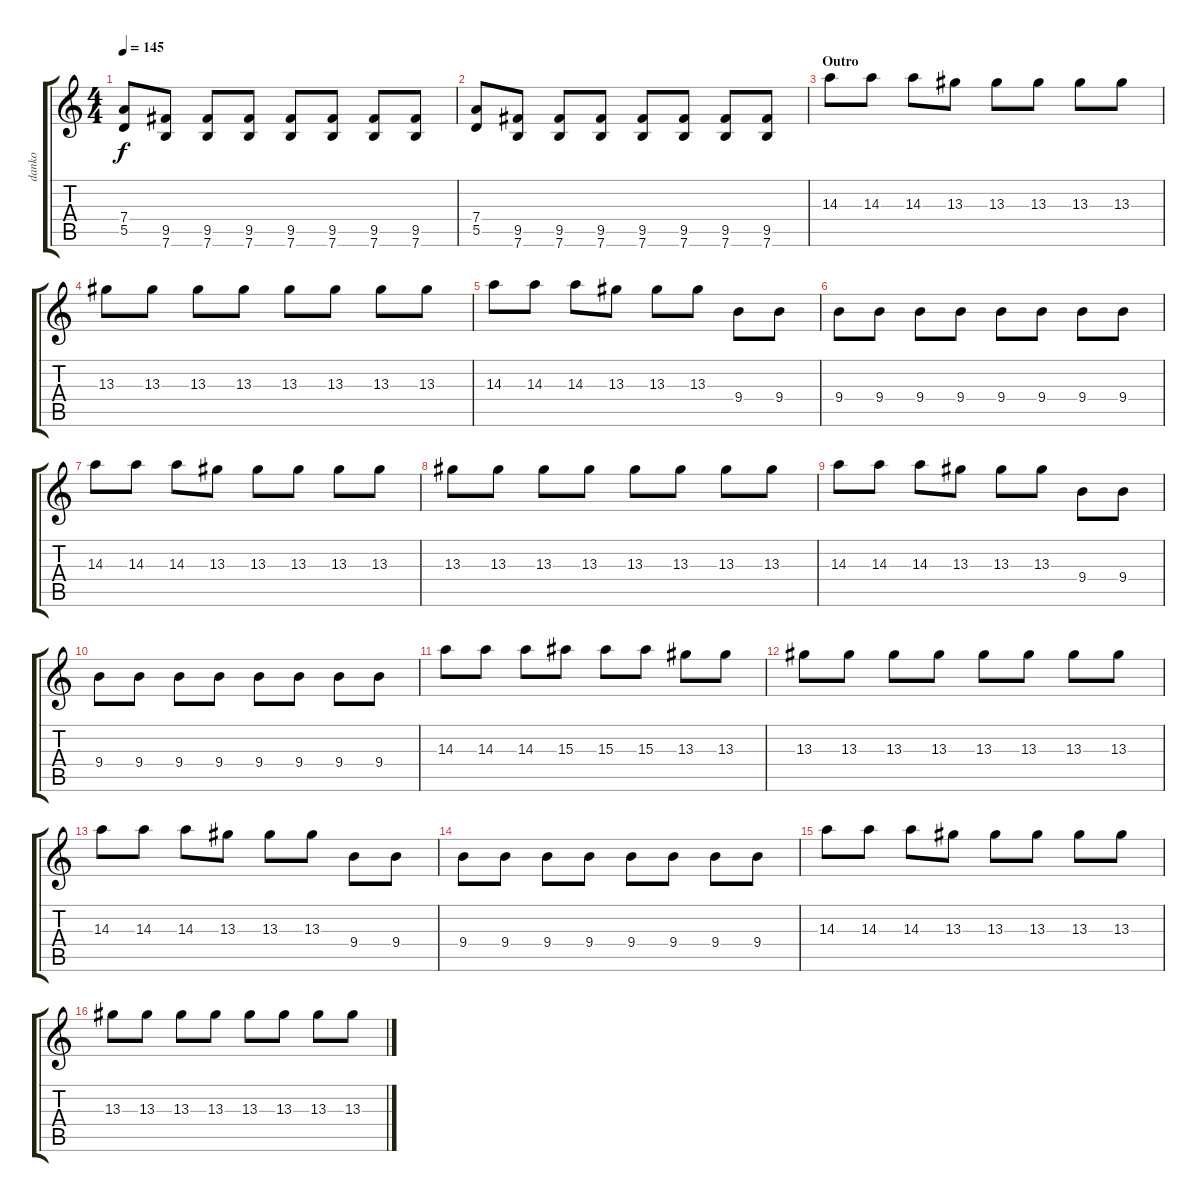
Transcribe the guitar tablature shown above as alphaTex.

\track ("danko" "danko") {instrument distortionguitar}
\staff {score tabs}
\tuning (E4 B3 G3 D3 A2 E2) {hide}
\ts (4 4)
\tempo 145
\clef g2
\ks c
(7.4 5.5).8{dy f} (9.5 7.6).8 (9.5 7.6).8 (9.5 7.6).8 (9.5 7.6).8 (9.5 7.6).8 (9.5 7.6).8 (9.5 7.6).8 |
(7.4 5.5).8 (9.5 7.6).8 (9.5 7.6).8 (9.5 7.6).8 (9.5 7.6).8 (9.5 7.6).8 (9.5 7.6).8 (9.5 7.6).8 |
\section ("" "Outro")
14.3.8 14.3.8 14.3.8 13.3.8 13.3.8 13.3.8 13.3.8 13.3.8 |
13.3.8 13.3.8 13.3.8 13.3.8 13.3.8 13.3.8 13.3.8 13.3.8 |
14.3.8 14.3.8 14.3.8 13.3.8 13.3.8 13.3.8 9.4.8 9.4.8 |
9.4.8 9.4.8 9.4.8 9.4.8 9.4.8 9.4.8 9.4.8 9.4.8 |
14.3.8 14.3.8 14.3.8 13.3.8 13.3.8 13.3.8 13.3.8 13.3.8 |
13.3.8 13.3.8 13.3.8 13.3.8 13.3.8 13.3.8 13.3.8 13.3.8 |
14.3.8 14.3.8 14.3.8 13.3.8 13.3.8 13.3.8 9.4.8 9.4.8 |
9.4.8 9.4.8 9.4.8 9.4.8 9.4.8 9.4.8 9.4.8 9.4.8 |
14.3.8 14.3.8 14.3.8 15.3.8 15.3.8 15.3.8 13.3.8 13.3.8 |
13.3.8 13.3.8 13.3.8 13.3.8 13.3.8 13.3.8 13.3.8 13.3.8 |
14.3.8 14.3.8 14.3.8 13.3.8 13.3.8 13.3.8 9.4.8 9.4.8 |
9.4.8 9.4.8 9.4.8 9.4.8 9.4.8 9.4.8 9.4.8 9.4.8 |
14.3.8 14.3.8 14.3.8 13.3.8 13.3.8 13.3.8 13.3.8 13.3.8 |
13.3.8 13.3.8 13.3.8 13.3.8 13.3.8 13.3.8 13.3.8 13.3.8
